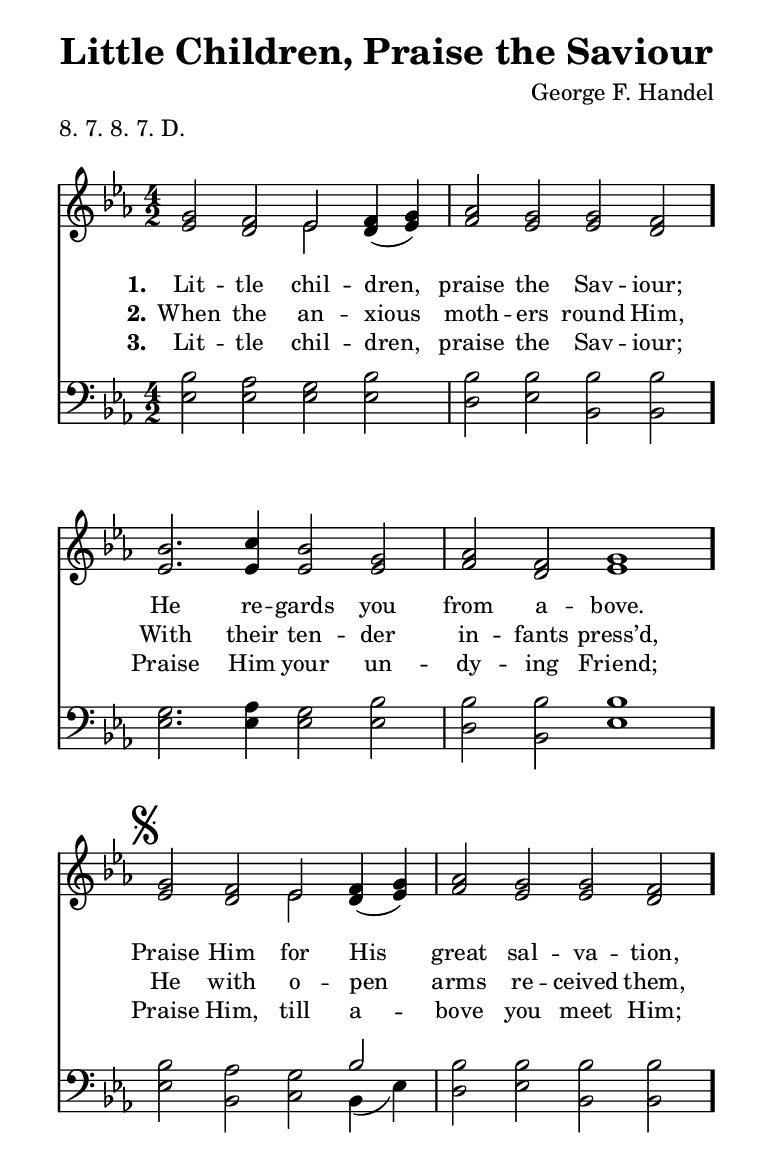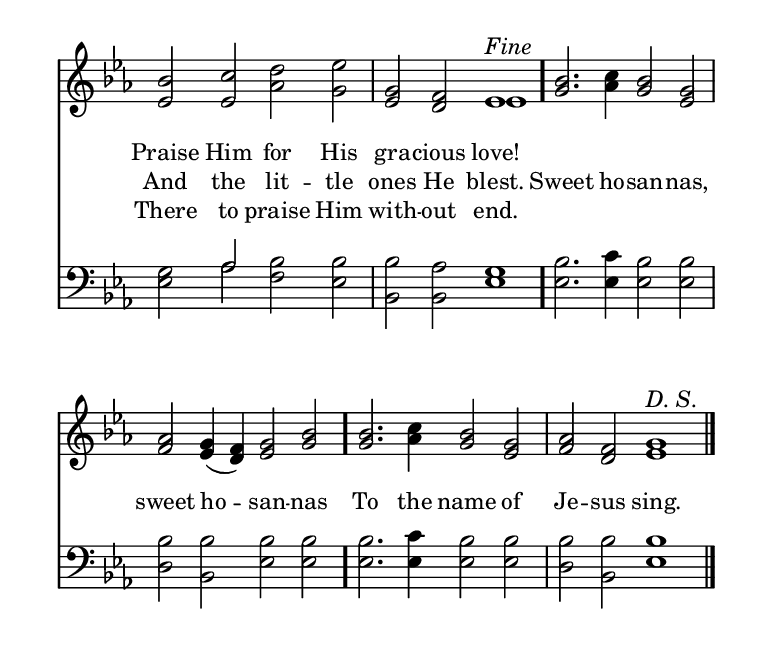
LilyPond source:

\include "common/global.ily"
\paper {
  \include "common/paper.ily"
  ragged-last-bottom = ##t
  %systems-per-page = ##f
  %page-count = #(cond (is-eogsized 2) (#t #f))
}

\header{
  hymnnumber = "364"
  title = "Little Children, Praise the Saviour"
  tunename = ""
  meter = "8. 7. 8. 7. D."
  poet = ""
  composer = "George F. Handel"
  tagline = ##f
}

global = {
  \include "common/overrides.ily"
  \override Staff.TimeSignature.style = #'numbered
  \time 4/2
  \override Score.MetronomeMark.transparent = ##t % hide all fermata changes too
  \tempo 2=100
  \key ees \major
  \autoBeamOff
}

marksegno = { \mark \markup { \musicglyph #"scripts.segno" } }

notesSopranoSecond = {
\relative c'' {

  g2 f ees f4( g) | aes2 g g f |
  bes2 c d ees | g, f ees1^\markup{\italic Fine} |

}
}

notesSoprano = {
\global
\relative c'' {

  g2 f ees f4( g) | aes2 g g f |
  bes2. c4 bes2 g | aes f g1 |
  \notesSopranoSecond

  bes2. c4 bes2 g | aes g4( f) g2 bes | % original has bar in wrong place
  bes2. c4 bes2 g | aes f g1^\markup{\italic{D. S.}} |

  \bar "|."

}
}

notesAltoSecond = {
\relative e' {

  ees2 d ees d4( ees) | f2 ees ees d |
  ees2 ees aes g | ees d ees1 |

}
}

notesAlto = {
\global
\relative e' {

  ees2 d ees d4( ees) | f2 ees ees d |
  ees2. ees4 ees2 ees | f d ees1 |
  \notesAltoSecond

  g2. aes4 g2 ees | f ees4( d) ees2 g |
  g2. aes4 g2 ees | f d ees1 |

}
}

notesTenorSecond = {
\relative a {

  bes2 aes g bes | bes bes bes bes |
  g2 aes bes bes | bes aes g1 |

}
}

notesTenor = {
\global
\relative a {

  bes2 aes g bes | bes bes bes bes |
  g2. aes4 g2 bes | bes bes bes1 |
  \notesTenorSecond

  bes2. c4 bes2 bes | bes bes bes bes |
  bes2. c4 bes2 bes | bes bes bes1 |

}
}

notesBassSecond = {
\relative f {

  ees2 bes c bes4( ees) | d2 ees bes bes |
  ees2 aes f ees | bes bes ees1 |

}
}

notesBass = {
\global
\relative f {

  ees2 ees ees ees | d ees bes bes |
  ees2. ees4 ees2 ees | d bes ees1 |
  \notesBassSecond

  ees2. ees4 ees2 ees | d bes ees ees |
  ees2. ees4 ees2 ees | d bes ees1 |

}
}

Refrain = \lyricmode {

Sweet ho -- san -- nas, sweet ho -- san -- nas \bar "."
To the name of Je -- sus sing. \bar "."
( - Repeat last two lines of stanza - )

}

wordsA = \lyricmode {
\set stanza = "1."

Lit -- tle chil -- dren, praise the Sav -- iour; \bar "."
He re -- gards you from a -- bove. \bar "."
%{HIDE>%} \marksegno %{<HIDE%} Praise Him for His great sal -- va -- tion, \bar "."
Praise Him for His gra -- cious love! \bar "."

}

wordsB = \lyricmode {
\set stanza = "2."

When the an -- xious moth -- ers round Him,
With their ten -- der in -- fants press’d,
He with o -- pen arms re -- ceived them,
And the lit -- tle ones He blest.

\Refrain

}

wordsC = \lyricmode {
\set stanza = "3."

Lit -- tle chil -- dren, praise the Sav -- iour;
Praise Him your un -- dy -- ing Friend;
Praise Him, till a -- bove you meet Him;
There to praise Him with -- out end.

}

\score {
  \context ChoirStaff <<
    \context Staff = upper <<
      \set Staff.autoBeaming = ##f
      \set ChoirStaff.systemStartDelimiter = #'SystemStartBar
      \set ChoirStaff.printPartCombineTexts = ##f
      \partcombine #'(2 . 9) \notesSoprano \notesAlto
      \context NullVoice = sopranos { \voiceOne << \notesSoprano >> }
      \context NullVoice = altos { \voiceTwo << \notesAlto >> }
      \context Lyrics = one   \lyricsto sopranos \wordsA
      \context Lyrics = two   \lyricsto sopranos \wordsB
      \context Lyrics = three \lyricsto sopranos \wordsC
    >>
    \context Staff = men <<
      \set Staff.autoBeaming = ##f
      \clef bass
      \set ChoirStaff.printPartCombineTexts = ##f
      \partcombine #'(2 . 9) \notesTenor \notesBass
      \context NullVoice = tenors { \voiceOne << \notesTenor >> }
      \context NullVoice = basses { \voiceTwo << \notesBass >> }
    >>
  >>
  \layout {
    \include "common/layout.ily"
  }
}

\score {
  \context ChoirStaff <<
    \context Staff = upper <<
      \context Voice = sopranos { \voiceOne { \notesSoprano \notesSopranoSecond } }
      \context Voice = altos { \voiceTwo { \notesAlto \notesAltoSecond } }
    >>
    \context Staff = men <<
      \clef bass
      \context Voice = tenors { \voiceOne { \notesTenor \notesTenorSecond } }
      \context Voice = basses { \voiceTwo { \notesBass \notesBassSecond } }
    >>
  >>
  \midi{
    \include "common/midi.ily"
  }
}

\version "2.19.49"  % necessary for upgrading to future LilyPond versions.

% vi:set et ts=2 sw=2 ai nocindent syntax=lilypond:
